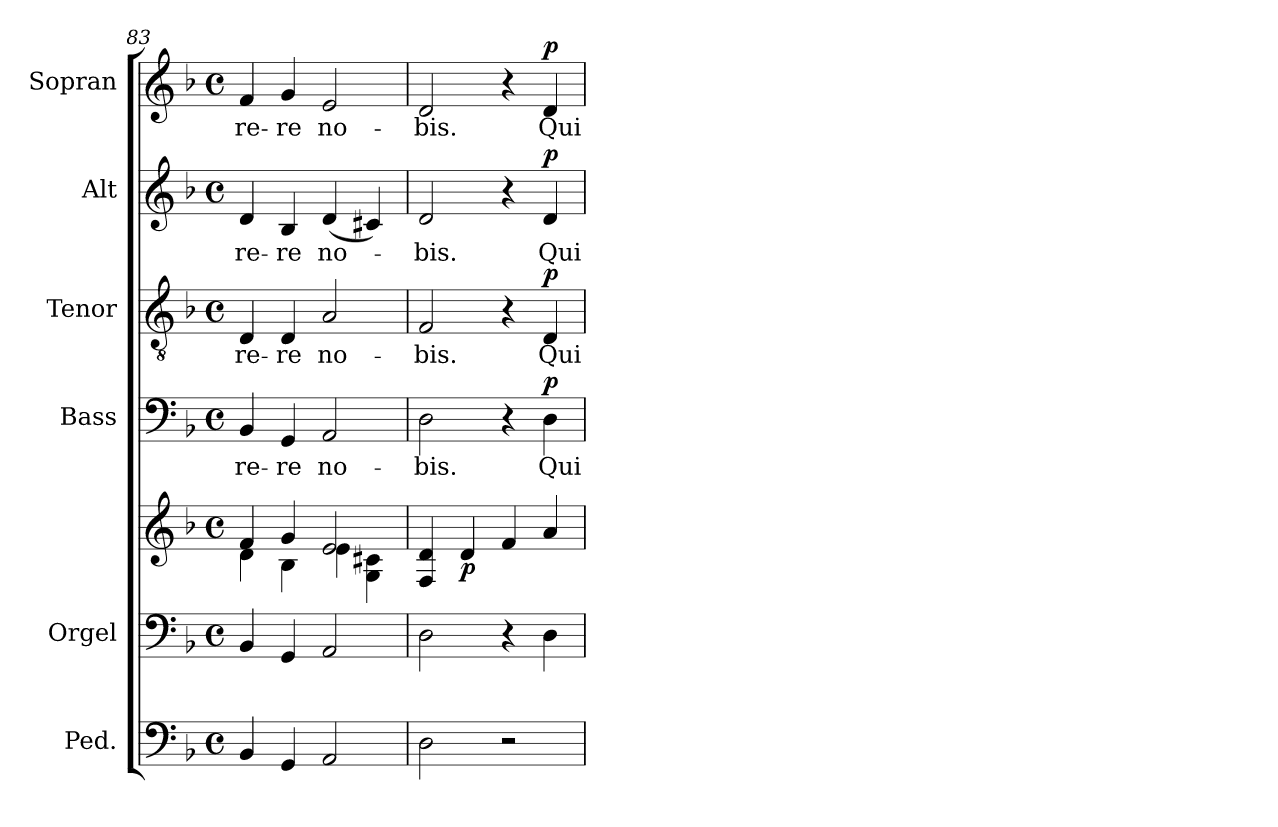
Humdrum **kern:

**kern	**kern	**kern	**dynam	**kern	**text	**dynam	**kern	**text	**dynam	**kern	**text	**dynam	**kern	**text	**dynam
*part6	*part5	*part5	*part5	*part4	*part4	*part4	*part3	*part3	*part3	*part2	*part2	*part2	*part1	*part1	*part1
*staff7	*staff6	*staff5	*staff5/6	*staff4	*staff4	*staff4	*staff3	*staff3	*staff3	*staff2	*staff2	*staff2	*staff1	*staff1	*staff1
*I"Ped.	*I"Orgel	*	*	*I"Bass	*	*	*I"Tenor	*	*	*I"Alt	*	*	*I"Sopran	*	*
*	*I'Org.	*	*	*I'B.	*	*	*I'T.	*	*	*I'A.	*	*	*I'S.	*	*
!!LO:PB:g=z
*clefF4	*clefF4	*clefG2	*	*clefF4	*	*	*clefGv2	*	*	*clefG2	*	*	*clefG2	*	*
*ITrd7c12	*	*	*	*	*	*	*	*	*	*	*	*	*	*	*
*k[b-]	*k[b-]	*k[b-]	*	*k[b-]	*	*	*k[b-]	*	*	*k[b-]	*	*	*k[b-]	*	*
*F:	*F:	*F:	*	*F:	*	*	*F:	*	*	*F:	*	*	*F:	*	*
*M4/4	*M4/4	*M4/4	*	*M4/4	*	*	*M4/4	*	*	*M4/4	*	*	*M4/4	*	*
*met(c)	*met(c)	*met(c)	*	*met(c)	*	*	*met(c)	*	*	*met(c)	*	*	*met(c)	*	*
=83	=83	=83	=83	=83	=83	=83	=83	=83	=83	=83	=83	=83	=83	=83	=83
*	*	*^	*	*	*	*	*	*	*	*	*	*	*	*	*
!	!	!	!	!	!	!LO:LY:b	!	!	!LO:LY:b	!	!	!LO:LY:b	!	!	!LO:LY:b	!
4BBB-/	4BB-/	4f/	4d\	.	4BB-/	-re-	.	4D/	-re-	.	4d/	-re-	.	4f/	-re-	.
!	!	!	!	!	!	!LO:LY:b	!	!	!LO:LY:b	!	!	!LO:LY:b	!	!	!LO:LY:b	!
4GGG/	4GG/	4g/	4B-\	.	4GG/	-re	.	4D/	-re	.	4B-/	-re	.	4g/	-re	.
!	!	!	!	!	!	!LO:LY:b	!	!	!LO:LY:b	!	!	!LO:LY:b	!	!	!LO:LY:b	!
2AAA/	2AA/	2e/	4e\	.	2AA/	no-	.	2A/	no-	.	(<4d/	no-	.	2e/	no-	.
.	.	.	4G\ 4c#X\	.	.	.	.	.	.	.	4c#X/)	.	.	.	.	.
=84	=84	=84	=84	=84	=84	=84	=84	=84	=84	=84	=84	=84	=84	=84	=84	=84
!	!	!	!	!	!	!LO:LY:b	!	!	!LO:LY:b	!	!	!LO:LY:b	!	!	!LO:LY:b	!
*	*	*v	*v	*	*	*	*	*	*	*	*	*	*	*	*	*
2DD\	2D\	4F/ 4d/	.	2D\	-bis.	.	2F/	-bis.	.	2d/	-bis.	.	2d/	-bis.	.
!	!	!	!LO:DY:b	!	!	!	!	!	!	!	!	!	!	!	!
.	.	4d/	p	.	.	.	.	.	.	.	.	.	.	.	.
2r	4r	4f/	.	4r	.	.	4r	.	.	4r	.	.	4r	.	.
!	!	!	!	!	!LO:LY:b	!LO:DY:a	!	!LO:LY:b	!LO:DY:a	!	!LO:LY:b	!LO:DY:a	!	!LO:LY:b	!LO:DY:a
.	4D\	4a/	.	4D\	Qui	p	4D/	Qui	p	4d/	Qui	p	4d/	Qui	p
=	=	=	=	=	=	=	=	=	=	=	=	=	=	=	=
*-	*-	*-	*-	*-	*-	*-	*-	*-	*-	*-	*-	*-	*-	*-	*-
